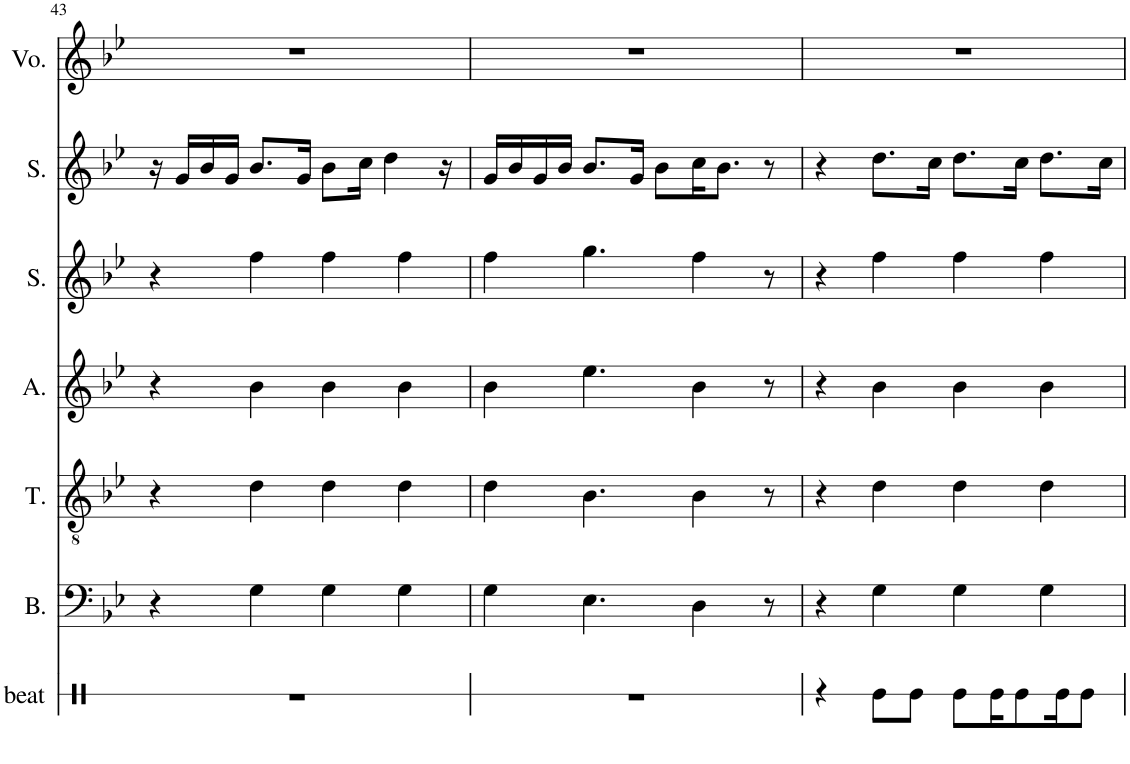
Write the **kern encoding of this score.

**kern	**kern	**kern	**kern	**kern	**kern	**kern
*part7	*part6	*part5	*part4	*part3	*part2	*part1
*staff7	*staff6	*staff5	*staff4	*staff3	*staff2	*staff1
*I"beatbox	*I"Bass	*I"Tenor	*I"Alto	*I"Soprano	*I"Soprano	*I"Voice
*I'beat	*I'B.	*I'T.	*I'A.	*I'S.	*I'S.	*I'Vo.
!!LO:PB:g=z
*clefX	*clefF4	*clefGv2	*clefG2	*clefG2	*clefG2	*clefG2
*k[]	*k[b-e-]	*k[b-e-]	*k[b-e-]	*k[b-e-]	*k[b-e-]	*k[b-e-]
*M4/4	*M4/4	*M4/4	*M4/4	*M4/4	*M4/4	*M4/4
=43	=43	=43	=43	=43	=43	=43
1r	4r	4r	4r	4r	16r	1r
.	.	.	.	.	16g/LL	.
.	.	.	.	.	16b-/	.
.	.	.	.	.	16g/JJ	.
.	4G\	4d\	4b-\	4ff\	8.b-/L	.
.	.	.	.	.	16g/Jk	.
.	4G\	4d\	4b-\	4ff\	8b-\L	.
.	.	.	.	.	16cc\Jk	.
.	.	.	.	.	4dd\	.
.	4G\	4d\	4b-\	4ff\	.	.
.	.	.	.	.	16r	.
=44	=44	=44	=44	=44	=44	=44
1r	4G\	4d\	4b-\	4ff\	16g/LL	1r
.	.	.	.	.	16b-/	.
.	.	.	.	.	16g/	.
.	.	.	.	.	16b-/JJ	.
.	4.E-\	4.B-\	4.ee-\	4.gg\	8.b-/L	.
.	.	.	.	.	16g/Jk	.
.	.	.	.	.	8b-\L	.
.	4D\	4B-\	4b-\	4ff\	16cc\K	.
.	.	.	.	.	8.b-\J	.
.	8r	8r	8r	8r	8r	.
=45	=45	=45	=45	=45	=45	=45
4r	4r	4r	4r	4r	4r	1r
8Re\L	4G\	4d\	4b-\	4ff\	8.dd\L	.
8Re\J	.	.	.	.	.	.
.	.	.	.	.	16cc\Jk	.
8Re\L	4G\	4d\	4b-\	4ff\	8.dd\L	.
16Re\K	.	.	.	.	.	.
8Re\	.	.	.	.	16cc\Jk	.
.	4G\	4d\	4b-\	4ff\	8.dd\L	.
16Re\K	.	.	.	.	.	.
8Re\J	.	.	.	.	.	.
.	.	.	.	.	16cc\Jk	.
=	=	=	=	=	=	=
*-	*-	*-	*-	*-	*-	*-
